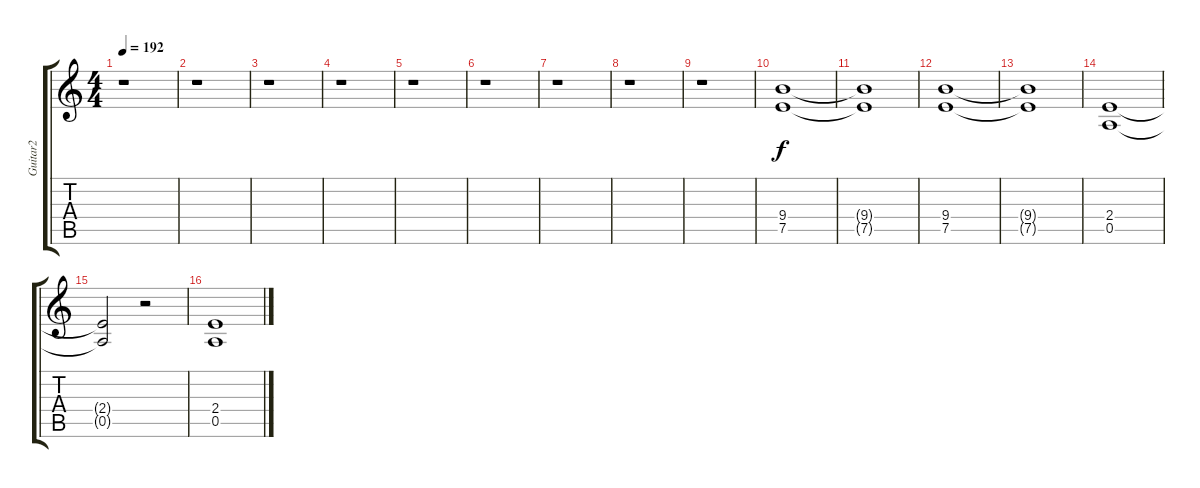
\track ("Guitar2" "Guitar2") {instrument distortionguitar}
\staff {score tabs}
\tuning (E4 B3 G3 D3 A2 E2) {hide}
\ts (4 4)
\tempo 192
\clef g2
\ks c
r.1{dy fff} |
r.1 |
r.1 |
r.1 |
r.1 |
r.1 |
r.1 |
r.1 |
r.1 |
(9.4 7.5).1{dy f} |
(9.4{t} 7.5{t}).1 |
(9.4 7.5).1 |
(9.4{t} 7.5{t}).1 |
(2.4 0.5).1 |
(2.4{t} 0.5{t}).2 r.2 |
(2.4 0.5).1
